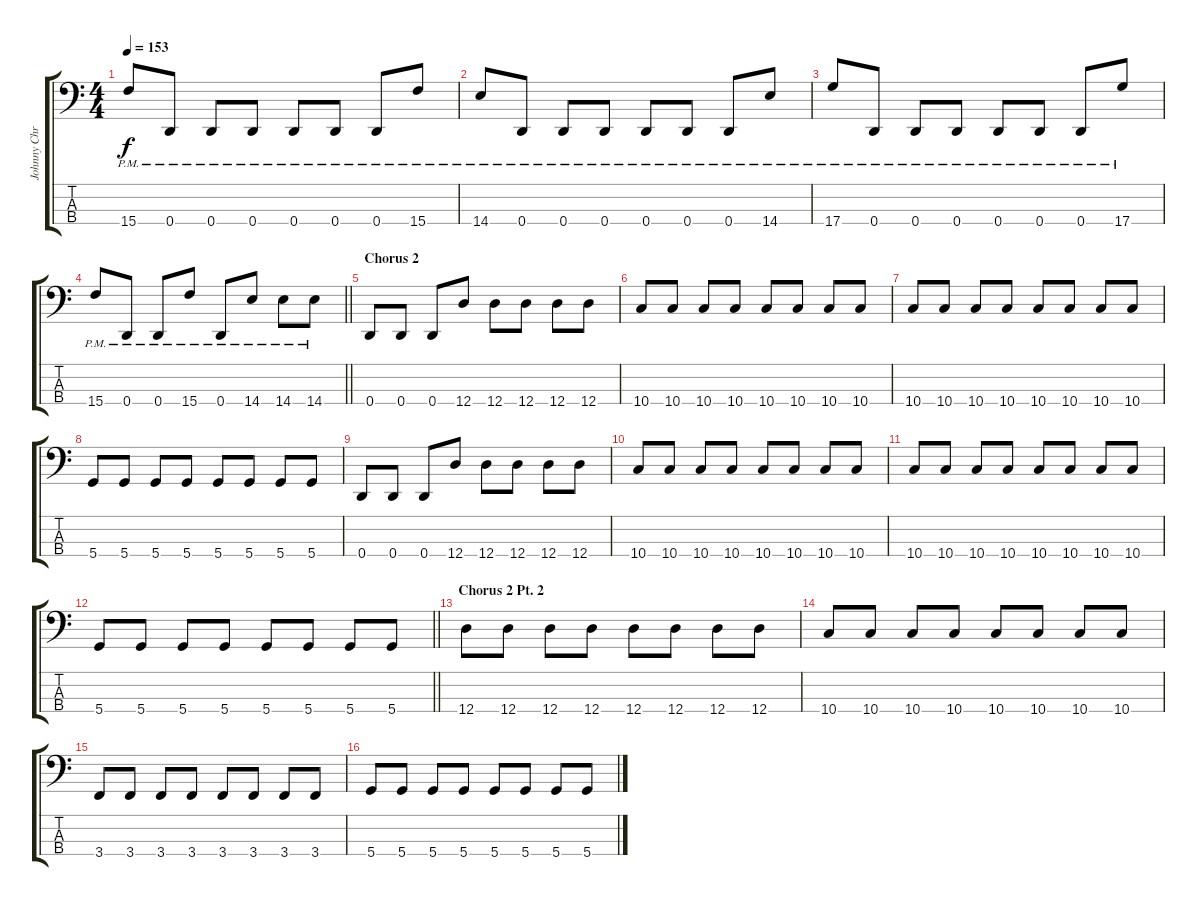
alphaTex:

\track ("Johnny Christ" "Johnny Chr") {instrument electricbasspick}
\staff {score tabs}
\tuning (G2 D2 A1 D1) {hide}
\ts (4 4)
\tempo 153
\clef f4
\ks c
15.4{pm}.8{dy f} 0.4{pm}.8 0.4{pm}.8 0.4{pm}.8 0.4{pm}.8 0.4{pm}.8 0.4{pm}.8 15.4{pm}.8 |
14.4{pm}.8 0.4{pm}.8 0.4{pm}.8 0.4{pm}.8 0.4{pm}.8 0.4{pm}.8 0.4{pm}.8 14.4{pm}.8 |
17.4{pm}.8 0.4{pm}.8 0.4{pm}.8 0.4{pm}.8 0.4{pm}.8 0.4{pm}.8 0.4{pm}.8 17.4{pm}.8 |
\barLineRight lightlight
15.4{pm}.8 0.4{pm}.8 0.4{pm}.8 15.4{pm}.8 0.4{pm}.8 14.4{pm}.8 14.4{pm}.8 14.4{pm}.8 |
\section ("" "Chorus 2")
0.4.8 0.4.8 0.4.8 12.4.8 12.4.8 12.4.8 12.4.8 12.4.8 |
10.4.8 10.4.8 10.4.8 10.4.8 10.4.8 10.4.8 10.4.8 10.4.8 |
10.4.8 10.4.8 10.4.8 10.4.8 10.4.8 10.4.8 10.4.8 10.4.8 |
5.4.8 5.4.8 5.4.8 5.4.8 5.4.8 5.4.8 5.4.8 5.4.8 |
0.4.8 0.4.8 0.4.8 12.4.8 12.4.8 12.4.8 12.4.8 12.4.8 |
10.4.8 10.4.8 10.4.8 10.4.8 10.4.8 10.4.8 10.4.8 10.4.8 |
10.4.8 10.4.8 10.4.8 10.4.8 10.4.8 10.4.8 10.4.8 10.4.8 |
\barLineRight lightlight
5.4.8 5.4.8 5.4.8 5.4.8 5.4.8 5.4.8 5.4.8 5.4.8 |
\section ("" "Chorus 2 Pt. 2")
12.4.8 12.4.8 12.4.8 12.4.8 12.4.8 12.4.8 12.4.8 12.4.8 |
10.4.8 10.4.8 10.4.8 10.4.8 10.4.8 10.4.8 10.4.8 10.4.8 |
3.4.8 3.4.8 3.4.8 3.4.8 3.4.8 3.4.8 3.4.8 3.4.8 |
5.4.8 5.4.8 5.4.8 5.4.8 5.4.8 5.4.8 5.4.8 5.4.8
